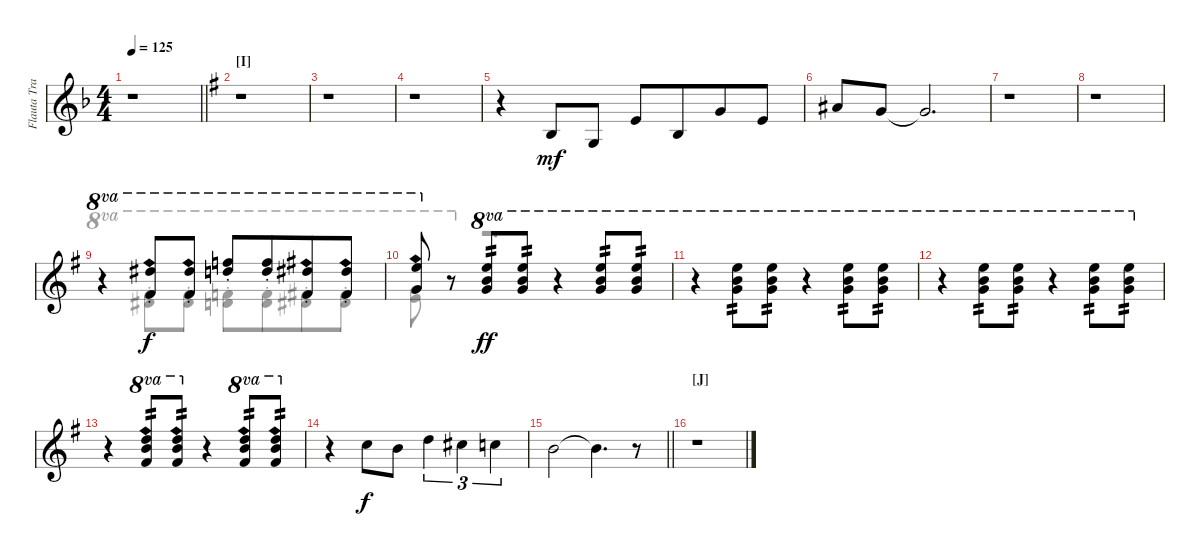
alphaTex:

\track ("Flauta Transversa/ Clarinete" "Flauta Tra") {instrument piccolo}
\staff {score}
\tuning (E4 B3 G3 D3 A2 E2) {hide}
\voice
\ts (4 4)
\tempo 125
\clef g2
\barLineRight lightlight
\ks f
r.1{dy mp} |
\section ("" "[I]")
\ks g
r.1 |
r.1 |
r.1 |
r.4{volume 9 instrument clarinet} 0.2.8{dy mf} 0.3.8 0.1.8 0.2.8{beam merge} 3.1.8 5.2.8 |
6.1.8 8.2.8 8.2{t}.2{d} |
r.1 |
r.1 |
r.4{ot 8va instrument piccolo} (23.1{st} 19.2{ah 12 st}).8{ot 8va dy f} (23.1{st} 19.2{ah 12 st}).8{ot 8va} (22.1{st} 30.2{st}).8{ot 8va} (22.1{st} 30.2{st}).8{ot 8va beam merge} (23.1{st} 19.2{ah 12 st}).8{ot 8va} (23.1{st} 19.2{ah 12 st}).8{ot 8va} |
(24.1 20.2{ah 12}).8{ot 8va} r.8 (19.1 29.2 29.4).8{ot 8va tp 2 dy ff} (19.1 29.2 29.4).8{ot 8va tp 2} r.4{ot 8va} (19.1 29.2 29.4).8{ot 8va tp 2} (19.1 29.2 29.4).8{ot 8va tp 2} |
r.4{ot 8va} (19.1 29.2 29.4).8{ot 8va tp 2} (19.1 29.2 29.4).8{ot 8va tp 2} r.4{ot 8va} (19.1 29.2 29.4).8{ot 8va tp 2} (19.1 29.2 29.4).8{ot 8va tp 2} |
r.4{ot 8va} (19.1 29.2 29.4).8{ot 8va tp 2} (19.1 29.2 29.4).8{ot 8va tp 2} r.4{ot 8va} (19.1 29.2 29.4).8{ot 8va tp 2} (19.1 29.2 29.4).8{ot 8va tp 2} |
r.4 (19.1 27.2 23.3{ah 12}).8{ot 8va tp 2} (19.1 27.2 23.3{ah 12}).8{ot 8va tp 2} r.4 (19.1 27.2 23.3{ah 12}).8{ot 8va tp 2} (19.1 27.2 23.3{ah 12}).8{ot 8va tp 2} |
r.4{volume 8 instrument clarinet} 8.1.8{dy f} 7.1.8 10.1.4{tu (3 2)} 9.1.4{tu (3 2)} 13.2.4{tu (3 2)} |
\barLineRight lightlight
7.1.2 7.1{t}.4{d} r.8 |
\section ("" "[J]")
r.1
\voice
\clef g2
\ottava regular
\simile none
\barLineRight lightlight
\ks f
|
\ks g
|
|
|
|
|
|
|
r.4{ot 8va} (11.1{st} 19.2{st}).8{ot 8va} (11.1{st} 19.2{st}).8{ot 8va} (10.1{st} 18.2{st}).8{ot 8va} (10.1{st} 18.2{st}).8{ot 8va beam merge} (11.1{st} 19.2{st}).8{ot 8va} (11.1{st} 19.2{st}).8{ot 8va} |
(12.1 20.2).8{ot 8va} r.8{ot 8va} r.2{d} |
|
|
|
|
\barLineRight lightlight
|
